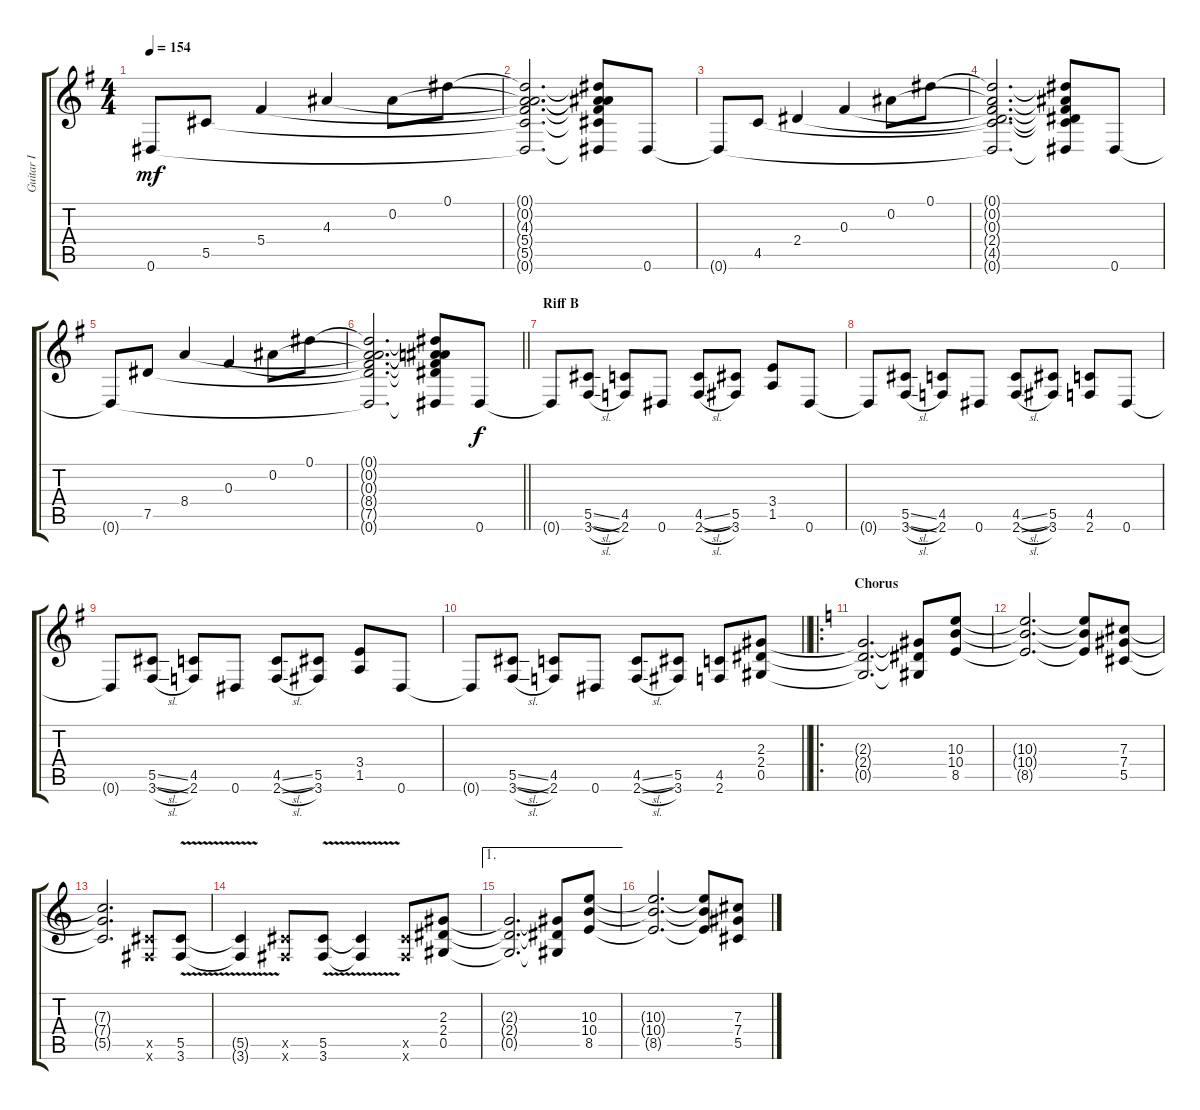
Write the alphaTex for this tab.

\track ("Guitar I" "Guitar I") {instrument distortionguitar}
\staff {score tabs}
\tuning (Eb4 Bb3 Gb3 Db3 Ab2 Eb2) {hide}
\ts (4 4)
\tempo 154
\clef g2
\ks eminor
0.6{t}.8{dy mf} 5.5.8 5.4.4 4.3.4 0.2.8 0.1.8 |
(0.1{t} 0.2{t} 4.3{t} 5.4{t} 5.5{t} 0.6{t}).2{d} (0.1{t} 0.2{t} 4.3{t} 5.4{t} 5.5{t} 0.6{t}).8 0.6.8 |
0.6{t}.8 4.5.8 2.4.4 0.3.4 0.2.8 0.1.8 |
(0.1{t} 0.2{t} 0.3{t} 2.4{t} 4.5{t} 0.6{t}).2{d} (0.1{t} 0.2{t} 0.3{t} 2.4{t} 4.5{t} 0.6{t}).8 0.6.8 |
0.6{t}.8 7.5.8 8.4.4 0.3.4 0.2.8 0.1.8 |
\barLineRight lightlight
(0.1{t} 0.2{t} 0.3{t} 8.4{t} 7.5{t} 0.6{t}).2{d} (0.1{t} 0.2{t} 0.3{t} 8.4{t} 7.5{t} 0.6{t}).8 0.6.8{dy f} |
\section ("" "Riff B")
0.6{t}.8 (5.5{sl} 3.6{sl}).8 (4.5 2.6).8 0.6.8 (4.5{sl} 2.6{sl}).8 (5.5 3.6).8 (3.4 1.5).8 0.6.8 |
0.6{t}.8 (5.5{sl} 3.6{sl}).8 (4.5 2.6).8 0.6.8 (4.5{sl} 2.6{sl}).8 (5.5 3.6).8 (4.5 2.6).8 0.6.8 |
0.6{t}.8 (5.5{sl} 3.6{sl}).8 (4.5 2.6).8 0.6.8 (4.5{sl} 2.6{sl}).8 (5.5 3.6).8 (3.4 1.5).8 0.6.8 |
\barLineRight lightlight
0.6{t}.8 (5.5{sl} 3.6{sl}).8 (4.5 2.6).8 0.6.8 (4.5{sl} 2.6{sl}).8 (5.5 3.6).8 (4.5 2.6).8 (2.3 2.4 0.5).8 |
\ro
\section ("" "Chorus")
\ks aminor
(2.3{t} 2.4{t} 0.5{t}).2{d} (2.3{t} 2.4{t} 0.5{t}).8 (10.3 10.4 8.5).8 |
(10.3{t} 10.4{t} 8.5{t}).2{d} (10.3{t} 10.4{t} 8.5{t}).8 (7.3 7.4 5.5).8 |
(7.3{t} 7.4{t} 5.5{t}).2{d} (5.5{x} 3.6{x}).8 (5.5{v} 3.6{v}).8 |
(5.5{t} 3.6{t}).4 (5.5{x} 3.6{x}).8 (5.5{v} 3.6{v}).8 (5.5{t} 3.6{t}).4 (5.5{x} 3.6{x}).8 (2.3 2.4 0.5).8 |
\ae 1
(2.3{t} 2.4{t} 0.5{t}).2{d} (2.3{t} 2.4{t} 0.5{t}).8 (10.3 10.4 8.5).8 |
(10.3{t} 10.4{t} 8.5{t}).2{d} (10.3{t} 10.4{t} 8.5{t}).8 (7.3 7.4 5.5).8
